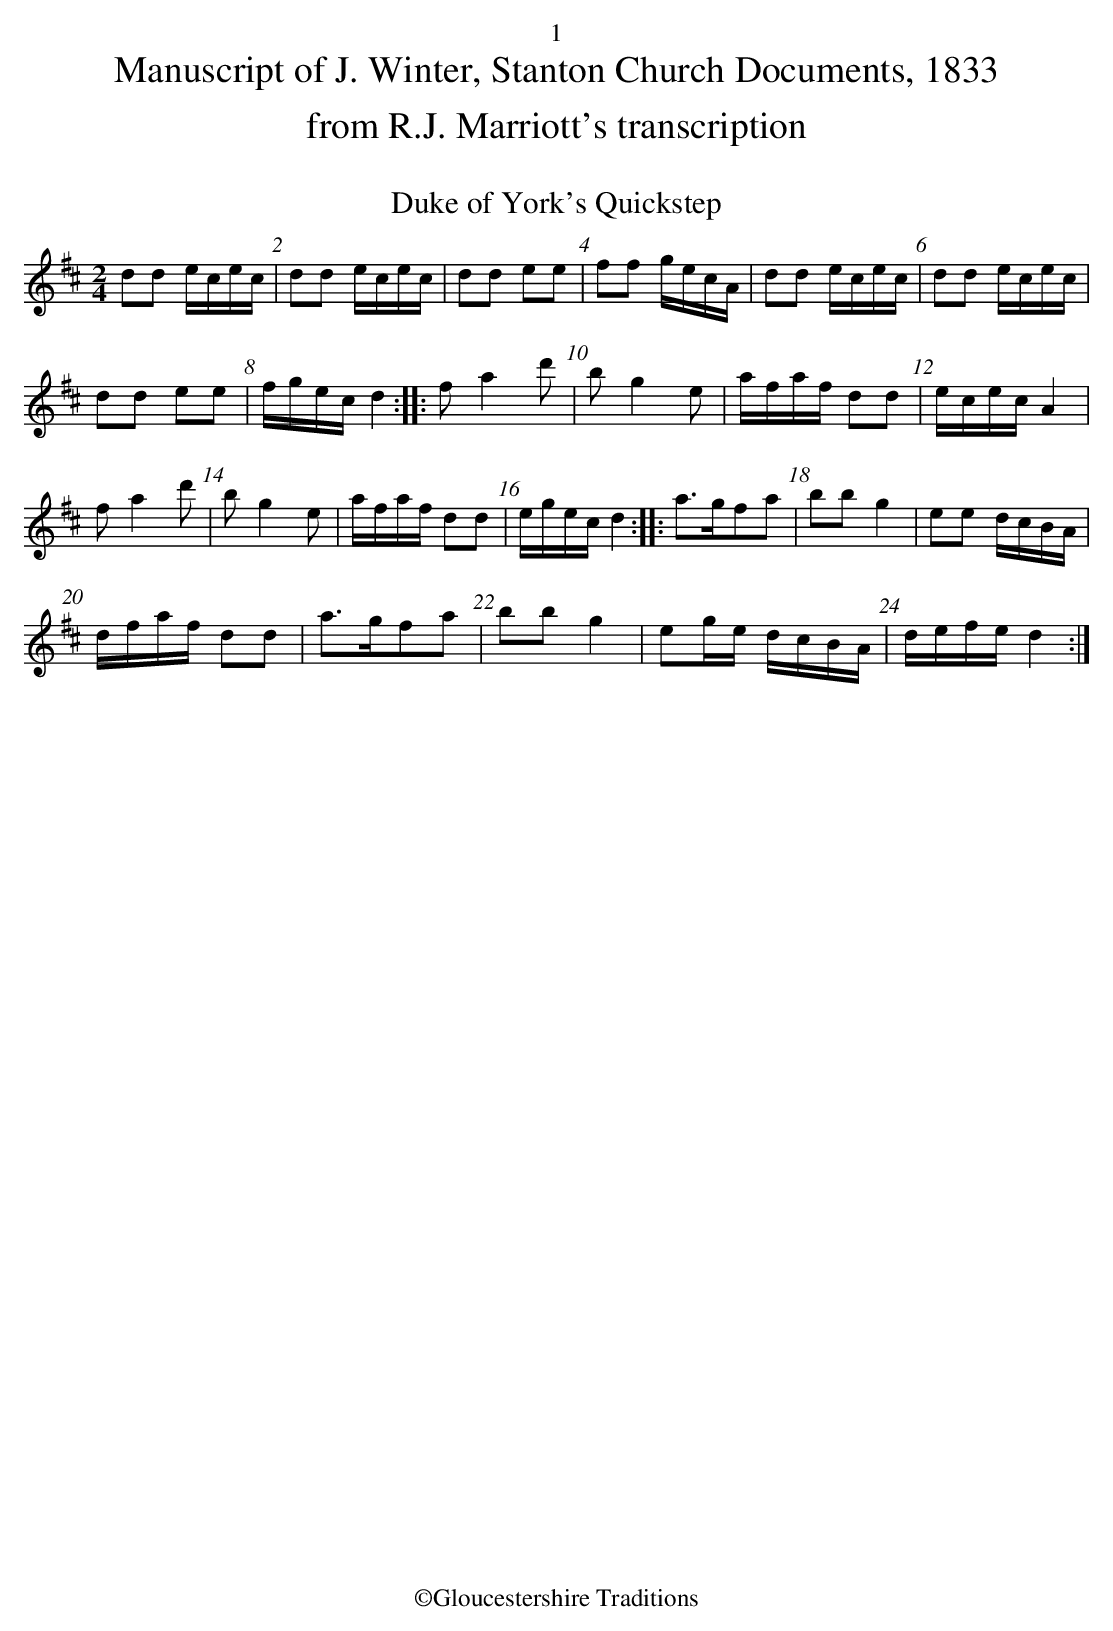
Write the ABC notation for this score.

X:1
T:Duke of York's Quickstep
M:2/4
L:1/8
K:D
dd e/c/e/c/|dd e/c/e/c/|dd ee|ff g/e/c/A/|dd e/c/e/c/|dd e/c/e/c/|
dd ee|f/g/e/c/ d2:||:fa2d'|bg2e|a/f/a/f/ dd|e/c/e/c/A2|
fa2d'|bg2e|a/f/a/f/ dd|e/g/e/c/d2:||:a>gfa|bb g2|ee d/c/B/A/|
d/f/a/f/ dd|a>gfa|bb g2|eg/e/ d/c/B/A/|d/e/f/e/ d2:|
